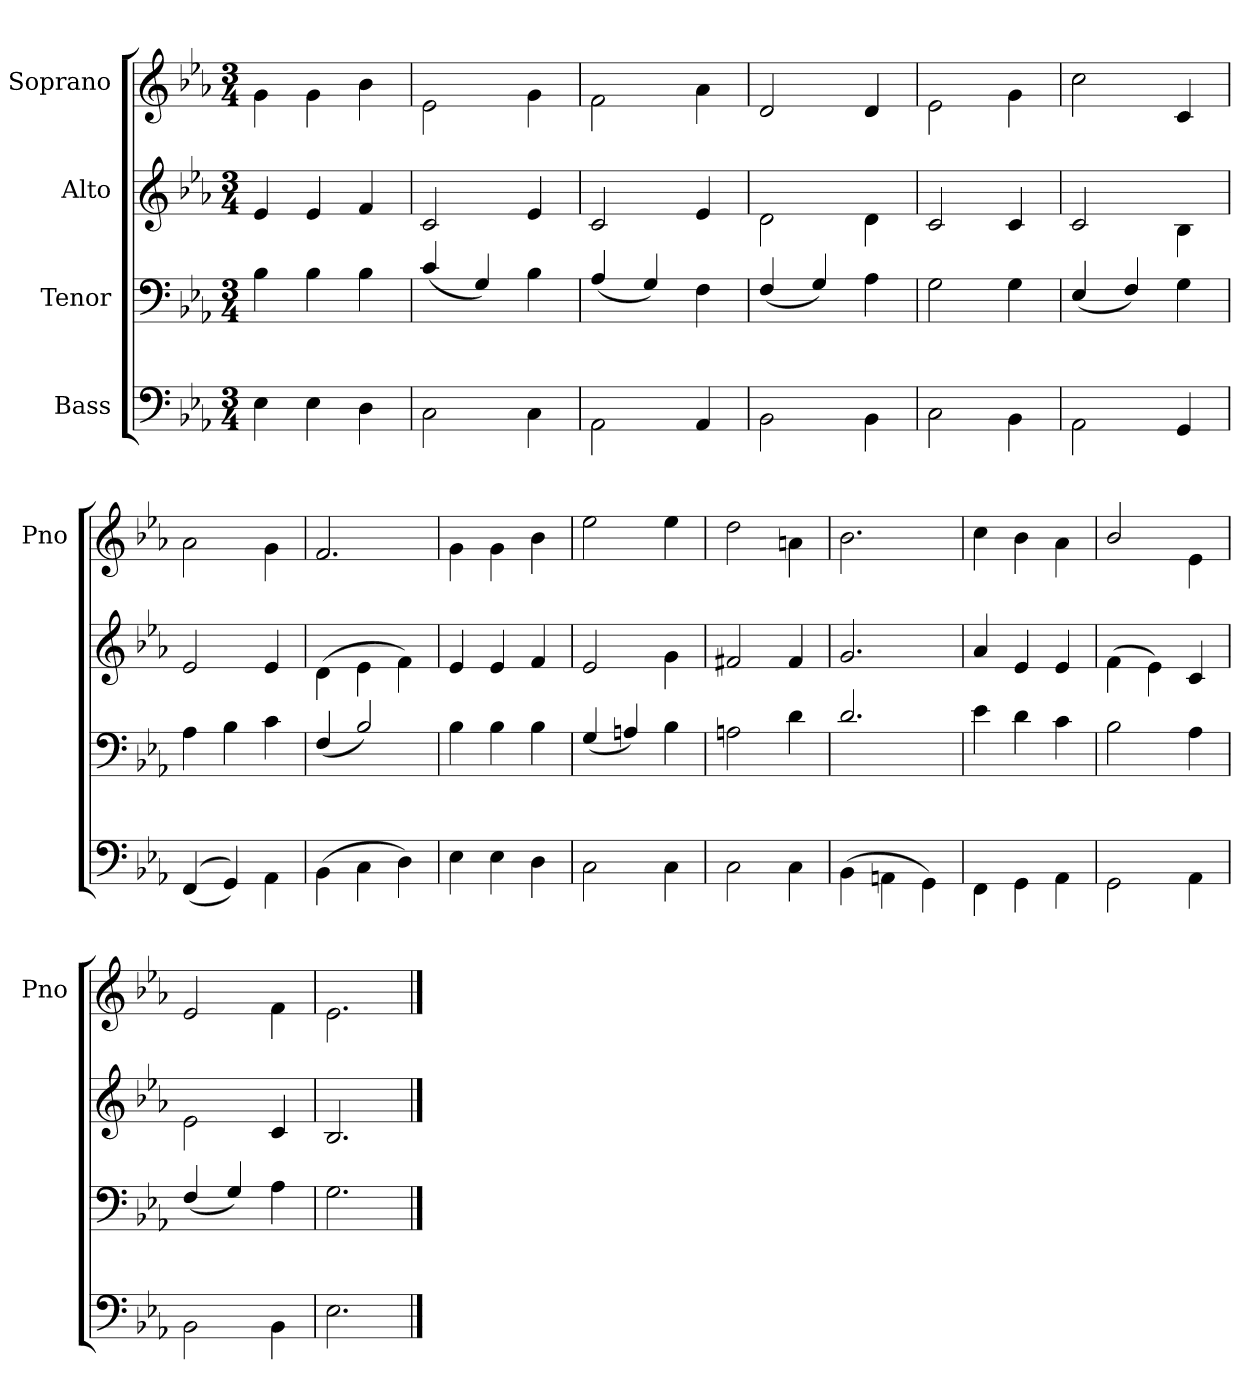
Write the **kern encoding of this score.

**kern	**kern	**kern	**kern
*part4	*part3	*part2	*part1
*staff4	*staff3	*staff2	*staff1
*I"Bass	*I"Tenor	*I"Alto	*I"Soprano
*	*	*	*I'Pno
*clefF4	*clefF4	*clefG2	*clefG2
*k[b-e-a-]	*k[b-e-a-]	*k[b-e-a-]	*k[b-e-a-]
*E-:	*E-:	*E-:	*E-:
*M3/4	*M3/4	*M3/4	*M3/4
=	=	=	=
4E-\	4B-\	4e-/	4g\
4E-\	4B-\	4e-/	4g\
4D\	4B-\	4f/	4b-\
=	=	=	=
2C\	(>4c/	2c/	2e-\
.	4G/)	.	.
4C\	4B-\	4e-/	4g\
=	=	=	=
2AA-\	(>4A-/	2c/	2f\
.	4G/)	.	.
4AA-/	4F\	4e-/	4a-\
=	=	=	=
2BB-\	(>4F/	2d\	2d/
.	4G/)	.	.
4BB-\	4A-\	4d\	4d/
=	=	=	=
2C\	2G\	2c/	2e-\
4BB-\	4G\	4c/	4g\
=	=	=	=
2AA-\	(>4E-/	2c/	2cc\
.	4F/)	.	.
4GG/	4G\	4B-\	4c/
=	=	=	=
(<(>4FF/	4A-\	2e-/	2a-\
4GG/))	4B-\	.	.
4AA-\	4c\	4e-/	4g\
=	=	=	=
(<4BB-\	(>4F/	(<4d\	2.f/
4C\	2B-/)	4e-\	.
4D\)	.	4f\)	.
=	=	=	=
4E-\	4B-\	4e-/	4g\
4E-\	4B-\	4e-/	4g\
4D\	4B-\	4f/	4b-\
=	=	=	=
2C\	(>4G/	2e-/	2ee-\
.	4An/)	.	.
4C\	4B-\	4g\	4ee-\
=	=	=	=
2C\	2An\	2f#X/	2dd\
4C\	4d\	4f#/	4an\
=	=	=	=
(<4BB-\	2.d/	2.g/	2.b-\
4AAn\	.	.	.
4GG\)	.	.	.
=	=	=	=
4FF\	4e-\	4a-/	4cc\
4GG\	4d\	4e-/	4b-\
4AA-\	4c\	4e-/	4a-\
=	=	=	=
2GG\	2B-\	(<4f\	2b-/
.	.	4e-\)	.
4AA-\	4A-\	4c/	4e-\
=	=	=	=
2BB-\	(>4F/	2e-\	2e-/
.	4G/)	.	.
4BB-\	4A-\	4c/	4f\
=	=	=	=
2.E-\	2.G\	2.B-/	2.e-\
==	==	==	==
*-	*-	*-	*-
